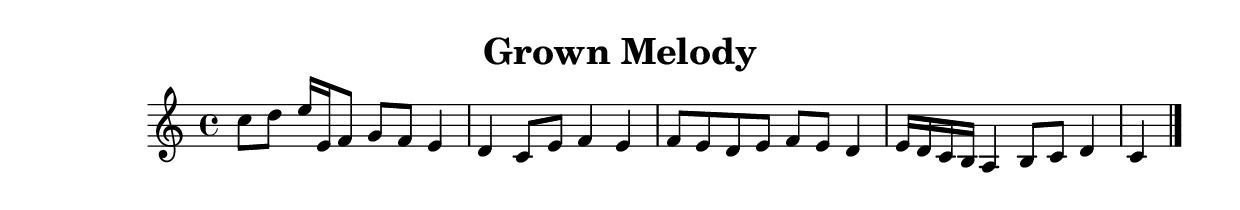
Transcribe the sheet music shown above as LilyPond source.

\header{title = "Grown Melody"}

\score{
\absolute {
 c''8 d''8 e''16 e'16 f'8 g'8 f'8 e'4 d'4 c'8 e'8 f'4 e'4 f'8 e'8 d'8 e'8 f'8 e'8 d'4 e'16 d'16 c'16 b16 a4 b8 c'8 d'4 c'4 \bar"|."

}
\midi{}
\layout{}
}
